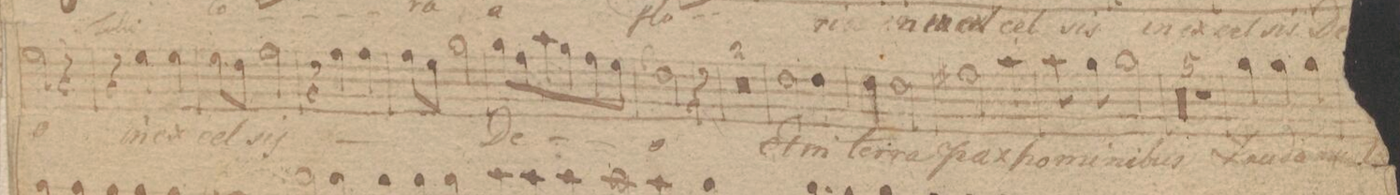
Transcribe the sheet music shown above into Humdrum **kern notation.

**kern	**text	**dynam
*I"Alto	*	*
*clefC3	*	*
*k[f#c#]	*	*
*M3/4	*	*
2f#\	-o	.
4r	.	.
=13	=13	=13
4r	.	.
4f#\	in	.
4f#\	ex-	.
=14	=14	=14
8f#\L	-cel	.
8e\J	.	.
2g\	siſ	.
=15	=15	=15
4r	.	.
*	*ij	*
4g\	in	.
4g\	ex-	.
=16	=16	=16
8g\L	-cel-	.
8f#\J	.	.
2a\	-siſ	.
*	*Xij	*
=17	=17	=17
8a\L	De-	.
8g\	.	.
8b\	.	.
8a\	.	.
8g\	.	.
8f#\J	.	.
=18	=18	=18
8qqf#/	.	.
2e\	-o	.
4r	.	.
=19	=19	=19
1.r	.	.
=20	=20	=20
=21	=21	=21
2e\	Et	.
4e\	in	.
=22	=22	=22
4e\	ter-	.
2e\	-ra	.
=23	=23	=23
2g#X\	pax	.
4b\	ho-	.
=24	=24	=24
8b\	-mi-	.
8a\	-ni-	.
2a\	-bus	.
=25	=25	=25
0.r	.	.
=26	=26	=26
=27	=27	=27
=28	=28	=28
=29	=29	=29
2.r	.	.
=30	=30	=30
4a\	Lau-	f
4a\	-da-	.
4a\	-mus	.
=31	=31	=31
2.ryy	.	.
=32	=32	=32
*-	*-	*-
